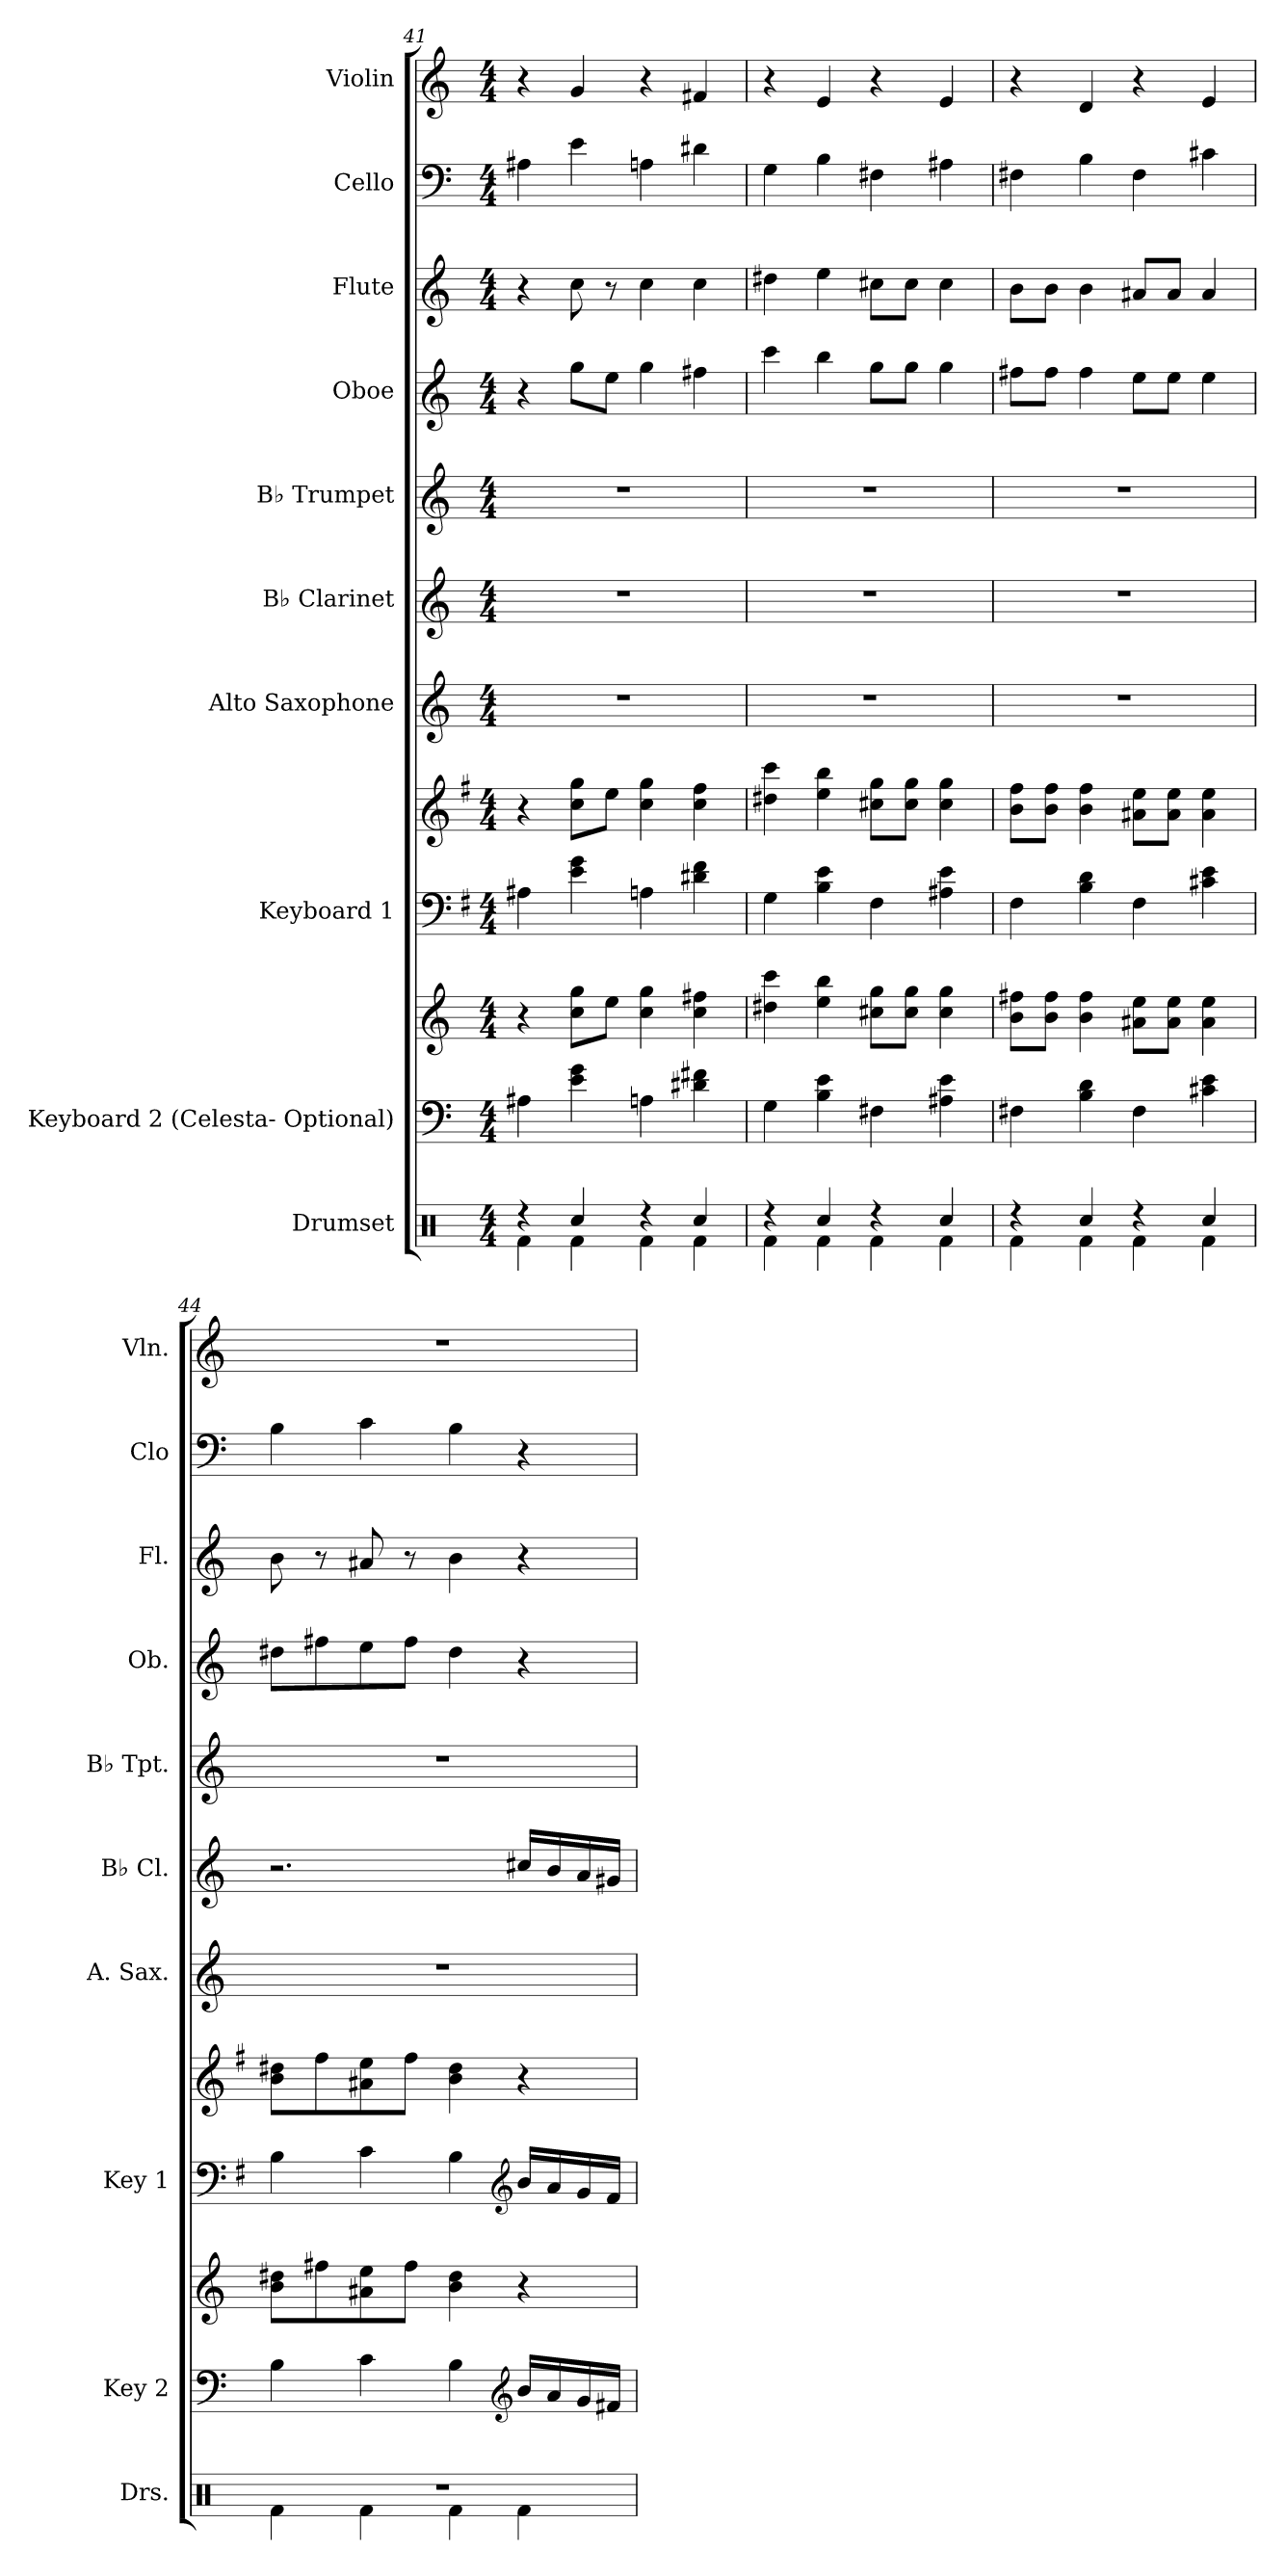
**kern	**kern	**kern	**kern	**kern	**kern	**kern	**kern	**kern	**kern	**kern	**kern
*part10	*part9	*part9	*part8	*part8	*part7	*part6	*part5	*part4	*part3	*part2	*part1
*staff12	*staff11	*staff10	*staff9	*staff8	*staff7	*staff6	*staff5	*staff4	*staff3	*staff2	*staff1
*I"Drumset	*I"Keyboard 2 (Celesta- Optional)	*	*I"Keyboard 1	*	*I"Alto Saxophone	*I"B♭ Clarinet	*I"B♭ Trumpet	*I"Oboe	*I"Flute	*I"Cello	*I"Violin
*I'Drs.	*I'Key 2	*	*I'Key 1	*	*I'A. Sax.	*I'B♭ Cl.	*I'B♭ Tpt.	*I'Ob.	*I'Fl.	*I'Clo	*I'Vln.
*clefX	*clefF4	*clefG2	*clefF4	*clefG2	*clefG2	*clefG2	*clefG2	*clefG2	*clefG2	*clefF4	*clefG2
*	*	*	*	*	*ITrd5c9	*ITrd1c2	*ITrd1c2	*	*	*	*
*k[]	*k[]	*k[]	*k[f#]	*k[f#]	*k[b-e-a-]	*k[b-e-]	*k[b-e-]	*k[]	*k[]	*k[]	*k[]
*C:	*C:	*C:	*G:	*G:	*E-:	*B-:	*B-:	*C:	*C:	*C:	*C:
*M4/4	*M4/4	*M4/4	*M4/4	*M4/4	*M4/4	*M4/4	*M4/4	*M4/4	*M4/4	*M4/4	*M4/4
=41	=41	=41	=41	=41	=41	=41	=41	=41	=41	=41	=41
*^	*	*	*	*	*	*	*	*	*	*	*
4r	4Rf\	4A#X\	4r	4A#X\	4r	1r	1r	1r	4r	4r	4A#X\	4r
4Rcc/	4Rf\	4e\ 4g\	8cc\ 8gg\L	4e\ 4g\	8cc\ 8gg\L	.	.	.	8gg\L	8cc\	4e\	4g/
.	.	.	8ee\J	.	8ee\J	.	.	.	8ee\J	8r	.	.
4r	4Rf\	4An\	4cc\ 4gg\	4An\	4cc\ 4gg\	.	.	.	4gg\	4cc\	4An\	4r
4Rcc/	4Rf\	4d#X\ 4f#X\	4cc\ 4ff#X\	4d#X\ 4f#\	4cc\ 4ff#\	.	.	.	4ff#X\	4cc\	4d#X\	4f#X/
!!LO:PB:g=z
=42	=42	=42	=42	=42	=42	=42	=42	=42	=42	=42	=42	=42
4r	4Rf\	4G\	4dd#X\ 4ccc\	4G\	4dd#X\ 4ccc\	1r	1r	1r	4ccc\	4dd#X\	4G\	4r
4Rcc/	4Rf\	4B\ 4e\	4ee\ 4bb\	4B\ 4e\	4ee\ 4bb\	.	.	.	4bb\	4ee\	4B\	4e/
4r	4Rf\	4F#X\	8cc#X\ 8gg\L	4F#\	8cc#X\ 8gg\L	.	.	.	8gg\L	8cc#X\L	4F#X\	4r
.	.	.	8cc#\ 8gg\J	.	8cc#\ 8gg\J	.	.	.	8gg\J	8cc#\J	.	.
4Rcc/	4Rf\	4A#X\ 4e\	4cc#\ 4gg\	4A#X\ 4e\	4cc#\ 4gg\	.	.	.	4gg\	4cc#\	4A#X\	4e/
=43	=43	=43	=43	=43	=43	=43	=43	=43	=43	=43	=43	=43
4r	4Rf\	4F#X\	8b\ 8ff#X\L	4F#\	8b\ 8ff#\L	1r	1r	1r	8ff#X\L	8b\L	4F#X\	4r
.	.	.	8b\ 8ff#\J	.	8b\ 8ff#\J	.	.	.	8ff#\J	8b\J	.	.
4Rcc/	4Rf\	4B\ 4d\	4b\ 4ff#\	4B\ 4d\	4b\ 4ff#\	.	.	.	4ff#\	4b\	4B\	4d/
4r	4Rf\	4F#\	8a#X\ 8ee\L	4F#\	8a#X\ 8ee\L	.	.	.	8ee\L	8a#X/L	4F#\	4r
.	.	.	8a#\ 8ee\J	.	8a#\ 8ee\J	.	.	.	8ee\J	8a#/J	.	.
4Rcc/	4Rf\	4c#X\ 4e\	4a#\ 4ee\	4c#X\ 4e\	4a#\ 4ee\	.	.	.	4ee\	4a#/	4c#X\	4e/
=44	=44	=44	=44	=44	=44	=44	=44	=44	=44	=44	=44	=44
1r	4Rf\	4B\	8b\ 8dd#X\L	4B\	8b\ 8dd#X\L	1r	2.r	1r	8dd#X\L	8b\	4B\	1r
.	.	.	8ff#X\	.	8ff#\	.	.	.	8ff#X\	8r	.	.
.	4Rf\	4c\	8a#X\ 8ee\	4c\	8a#X\ 8ee\	.	.	.	8ee\	8a#X/	4c\	.
.	.	.	8ff#\J	.	8ff#\J	.	.	.	8ff#\J	8r	.	.
.	4Rf\	4B\	4b\ 4dd#\	4B\	4b\ 4dd#\	.	.	.	4dd#\	4b\	4B\	.
*	*	*clefG2	*	*clefG2	*	*	*	*	*	*	*	*
.	4Rf\	16b/LL	4r	16b/LL	4r	.	16bn/LL	.	4r	4r	4r	.
.	.	16a/	.	16a/	.	.	16a/	.	.	.	.	.
.	.	16g/	.	16g/	.	.	16g/	.	.	.	.	.
.	.	16f#X/JJ	.	16f#/JJ	.	.	16f#X/JJ	.	.	.	.	.
*v	*v	*	*	*	*	*	*	*	*	*	*	*
=	=	=	=	=	=	=	=	=	=	=	=
*-	*-	*-	*-	*-	*-	*-	*-	*-	*-	*-	*-
